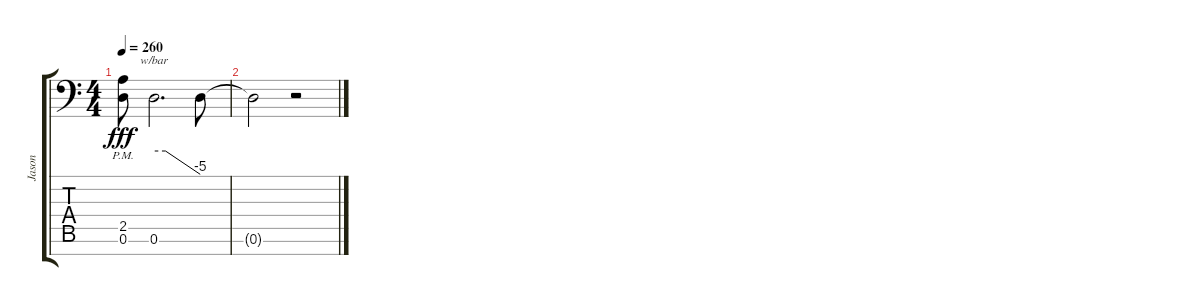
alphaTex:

\track ("Jason" "Jason") {instrument distortionguitar}
\staff {score tabs}
\tuning (D4 A3 F3 C3 G2 D2 G1) {hide}
\ts (4 4)
\tempo 260
\clef f4
\ks c
(2.5{pm} 0.6{pm}).8{dy fff} 0.6.2{d tbe (custom default 0 0 15 0 60 -20)} 0.6{t}.8 |
0.6{t}.2 r.2
